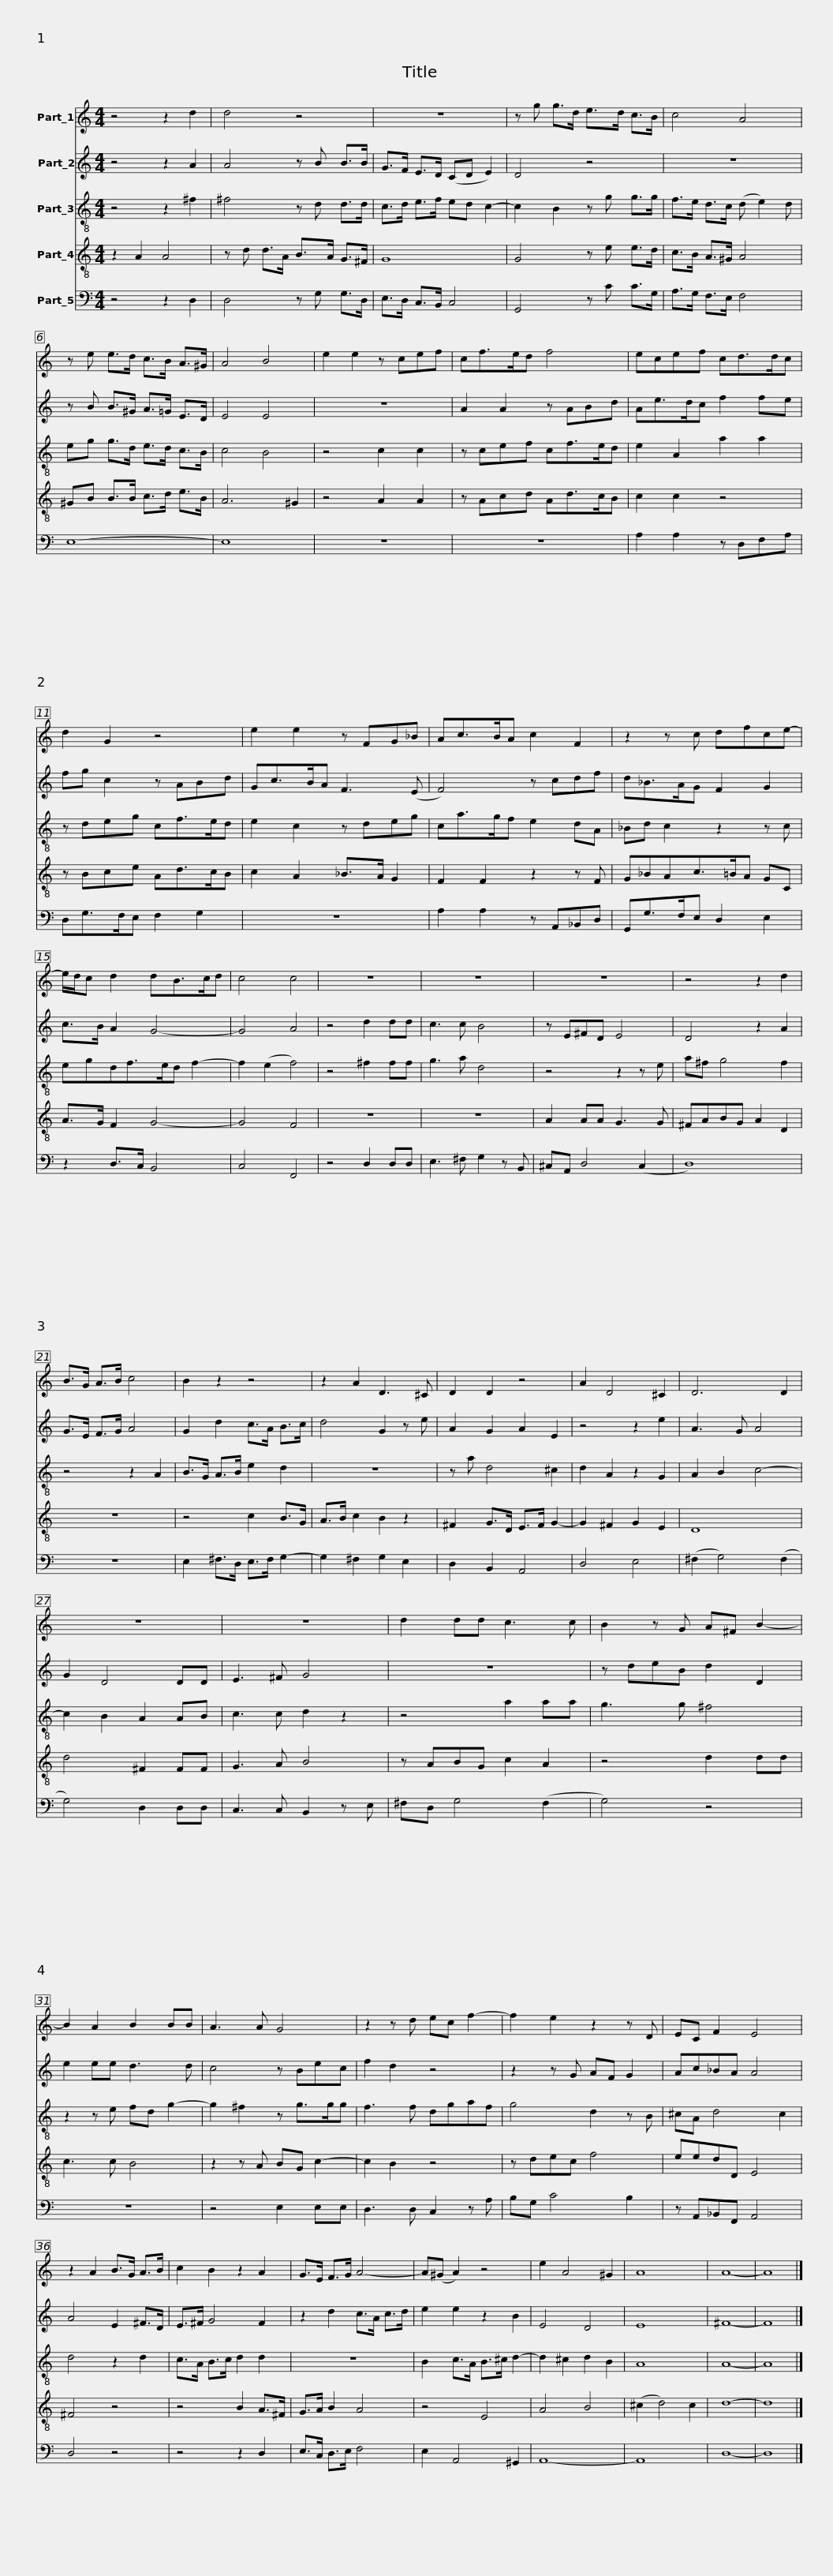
X:1
%%score 1 2 3 4 5
L:1/8
M:4/4
I:linebreak $
K:C
V:1 treble
V:2 treble
V:3 treble-8
V:4 treble-8
V:5 bass
V:1
 z4 z2 d2 | d4 z4 | z8 | z g g>d e>d c>B | c4 A4 |$ %5
 z e e>d c>B A>^G | A4 B4 | e2 e2 z cef | cf>ed f4 | ecef cd>dc |$ %10
 d2 G2 z4 | e2 e2 z FG_B | Ac>BA c2 F2 | z2 z c dfce- |$ e/d/c d2 dB>cd |$ %15
 c4 c4 | z8 | z8 | z8 | z4 z2 d2 |$ %20
 B>G A>B c4 | B2 z2 z4 | z2 A2 D3 ^C | D2 D2 z4 | A2 D4 ^C2 |$ %25
 D6 D2 | z8 | z8 | d2 dd c3 c | B2 z G A^F B2- |$ %30
 B2 A2 B2 BB | A3 A G4 | z2 z d ec f2- | f2 e2 z2 z D | EC F2 E4 |$ %35
 z2 A2 B>G A>B | c2 B2 z2 A2 | G>E F>G A4- | A(^G A2) z4 | e2 A4 ^G2 | %40
 A8 |$ A8- | A8 |] %43
V:2
 z4 z2 A2 | A4 z B B>B | G>F E>D (CD E2) | D4 z4 | z8 |$ %5
 z B B>^G A>=G E>D | E4 E4 | z8 | A2 A2 z ABd | Ae>dc f2 fe |$ %10
 fg c2 z ABd | Gc>BA F3 (E | F4) z cdf | d_B>AG F2 G2 |$ c>B A2 G4- |$ %15
 G4 A4 | z4 d2 dd | c3 c B4 | z E^FD E4 | D4 z2 A2 |$ %20
 G>E F>G A4 | G2 d2 c>A B>c | d4 G2 z e | A2 G2 A2 E2 | z4 z2 e2 |$ %25
 A3 G A4 | G2 D4 DD | E3 ^F G4 | z8 | z deB d2 D2 |$ %30
 e2 ee d3 d | c4 z Bec | f2 d2 z4 | z2 z G AF G2 | Ac_BA A4 |$ %35
 A4 E2 ^F>D | E>^F G4 F2 | z2 d2 c>A c>d | e2 e2 z2 B2 | E4 D4 | %40
 E8 |$ ^F8- | F8 |] %43
V:3
 z4 z2 ^f2 | ^f4 z d d>d | c>d e>f ed c2- | c2 B2 z g g>g | f>e d>c (d e2) d |$ %5
 eg g>d e>d c>B | c4 B4 | z4 c2 c2 | z cef cf>ed | e2 A2 a2 a2 |$ %10
 z deg cf>ed | e2 c2 z deg | ca>gf e2 dA | _Bd c2 z2 z c |$ egdf>ed f2- |$ %15
 f2 (e2 f4) | z4 ^f2 ff | g3 a d4 | z4 z2 z e | a^f g4 f2 |$ %20
 z4 z2 A2 | B>G A>B e2 d2 | z8 | z a d4 ^c2 | d2 A2 z2 G2 |$ %25
 A2 B2 c4- | c2 B2 A2 AB | c3 c d2 z2 | z4 a2 aa | g3 g ^f4 |$ %30
 z2 z e fd g2- | g2 ^f2 z g>gg | f3 f dgaf | g4 d2 z B | ^cA d4 c2 |$ %35
 d4 z2 d2 | c>A B>c d2 d2 | z8 | B2 c>A B>^c d2- | d2 ^c2 d2 B2 | %40
 A8 |$ A8- | A8 |] %43
V:4
 z2 A2 A4 | z d d>A B>A G>^F | G8 | G4 z e e>d | c>B A>^G A4 |$ %5
 ^GB B>B c>d e>B | A6 ^G2 | z4 A2 A2 | z Acd Ad>cB | c2 c2 z4 |$ %10
 z Bce Ad>cB | c2 A2 _B>A G2 | F2 F2 z2 z F | G_BAc>=BA GC |$ A>G F2 G4- |$ %15
 G4 F4 | z8 | z8 | A2 AA G3 G | ^FABG A2 D2 |$ %20
 z8 | z4 c2 B>G | A>B c2 B2 z2 | ^F2 G>D E>F G2- | G2 ^F2 G2 E2 |$ %25
 D8 | d4 ^F2 FF | G3 A B4 | z ABG c2 A2 | z4 d2 dd |$ %30
 c3 c B4 | z2 z A BG c2- | c2 B2 z4 | z dec f4 | eedD E4 |$ %35
 ^F4 z4 | z4 B2 A>^F | G>A B2 A4 | z4 E4 | A4 B4 | %40
 (^c2 d4) c2 |$ d8- | d8 |] %43
V:5
 z4 z2 D,2 | D,4 z G, G,>D, | E,>D, C,>B,, C,4 | G,,4 z C C>G, | A,>G, F,>E, F,4 |$ %5
 E,8- | E,8 | z8 | z8 | A,2 A,2 z D,F,A, |$ %10
 D,G,>F,E, F,2 G,2 | z8 | A,2 A,2 z A,,_B,,D, | G,,G,>F,E, D,2 E,2 |$ z2 D,>C, B,,4 |$ %15
 C,4 F,,4 | z4 D,2 D,D, | E,3 ^F, G,2 z B,, | ^C,A,, D,4 (C,2 | D,8) |$ %20
 z8 | E,2 ^F,>D, E,>F, G,2- | G,2 ^F,2 G,2 E,2 | D,2 B,,2 A,,4 | D,4 E,4 |$ %25
 (^F,2 G,4) (F,2 | G,4) D,2 D,D, | C,3 C, B,,2 z E, | ^F,D, G,4 (F,2 | G,4) z4 |$ %30
 z8 | z4 E,2 E,E, | D,3 D, C,2 z A, | B,G, C4 B,2 | z A,,_B,,F,, A,,4 |$ %35
 D,4 z4 | z4 z2 D,2 | E,>C, D,>E, F,4 | E,2 A,,4 ^G,,2 | A,,8- | %40
 A,,8 |$ D,8- | D,8 |] %43
